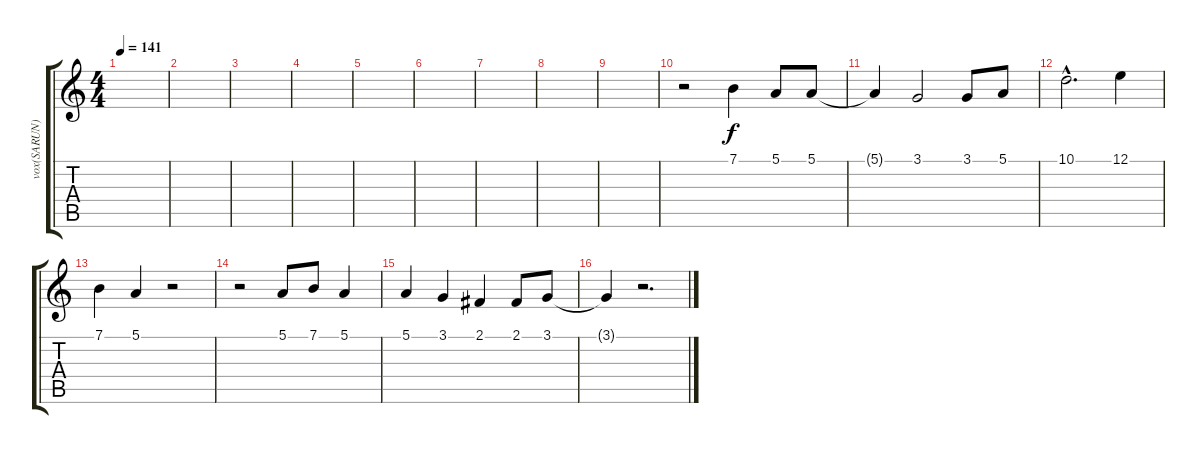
\track ("vox(SARUN)" "vox(SARUN)") {instrument sopranosax}
\staff {score tabs}
\tuning (E4 B3 G3 D3 A2 E2) {hide}
\ts (4 4)
\tempo 141
\clef g2
\ks c
|
|
|
|
|
|
|
|
|
r.2 7.1.4 5.1.8 5.1.8 |
5.1{t}.4 3.1.2 3.1.8 5.1.8 |
10.1{hac}.2{d} 12.1.4 |
7.1.4 5.1.4 r.2 |
r.2 5.1.8 7.1.8 5.1.4 |
5.1.4 3.1.4 2.1.4 2.1.8 3.1.8 |
3.1{t}.4 r.2{d}
